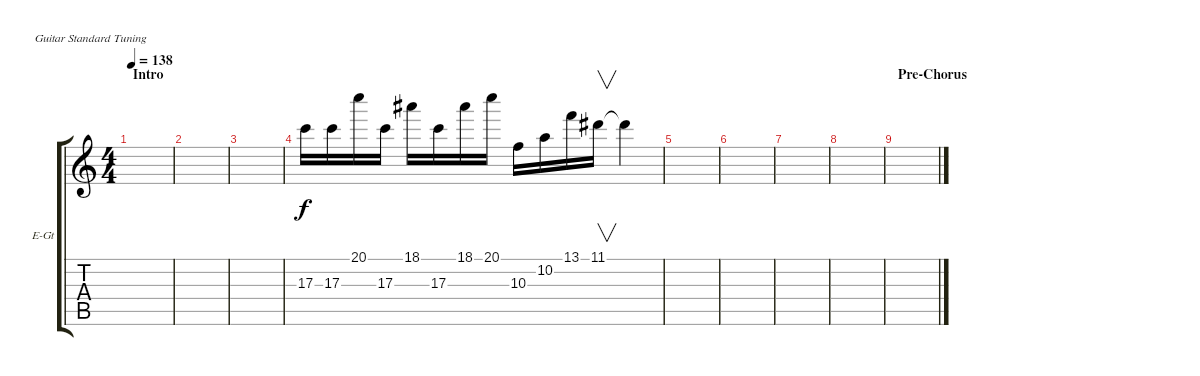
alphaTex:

\defaultSystemsLayout 4
\bracketExtendMode groupsimilarinstruments
\firstSystemTrackNameOrientation horizontal
\otherSystemsTrackNameOrientation horizontal
\track ("Clean Guitar 1" "E-Gt") {instrument electricguitarclean}
\staff {score tabs}
\tuning (E4 B3 G3 D3 A2 E2)
\ts (4 4)
\section ("" "Intro")
\tempo 138
\clef g2
\scale
0.485477
\ks c
|
\scale
0.257261 |
\scale
0.257261 |
17.3.16 17.3.16 20.1.16 17.3.16 18.1.16 17.3.16 18.1.16 20.1.16 10.3.16 10.2.16 13.1.16 11.1.16{v} 11.1{t}.4 |
|
|
|
|
\section ("" "Pre-Chorus")
